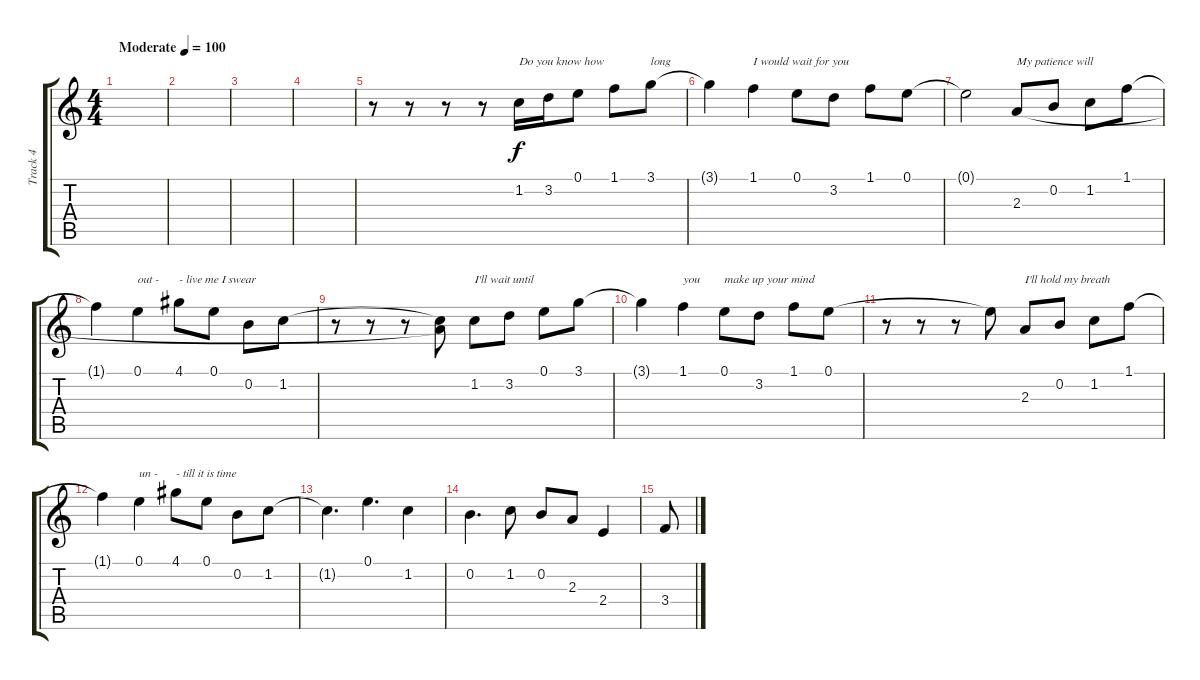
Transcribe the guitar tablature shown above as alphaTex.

\track ("Track 4" "Track 4") {instrument overdrivenguitar}
\staff {score tabs}
\tuning (E4 B3 G3 D3 A2 E2) {hide}
\ts (4 4)
\tempo (100 "Moderate")
\clef g2
\ks c
|
|
|
|
r.8 r.8 r.8 r.8 1.2.16{txt "Do you know how"} 3.2.16 0.1.8 1.1.8 3.1.8{txt "long"} |
3.1{t}.4 1.1.4{txt "I would wait for you"} 0.1.8 3.2.8 1.1.8 0.1.8 |
0.1{t}.2 2.3.8{txt "My patience will"} 0.2.8 1.2.8 1.1.8 |
1.1{t}.4 0.1.4{txt "out - "} 4.1.8{txt "- live me I swear"} 0.1.8 0.2.8 1.2.8 |
r.8 r.8 r.8 (1.2{t} 2.3{t}).8 1.2.8{txt "I'll wait until"} 3.2.8 0.1.8 3.1.8 |
3.1{t}.4 1.1.4{txt "you"} 0.1.8{txt "make up your mind"} 3.2.8 1.1.8 0.1.8 |
r.8 r.8 r.8 0.1{t}.8 2.3.8{txt "I'll hold my breath"} 0.2.8 1.2.8 1.1.8 |
1.1{t}.4 0.1.4{txt "un -"} 4.1.8{txt "- till it is time"} 0.1.8 0.2.8 1.2.8 |
1.2{t}.4{d} 0.1.4{d} 1.2.4 |
0.2.4{d} 1.2.8 0.2.8 2.3.8 2.4.4 |
3.4.8
